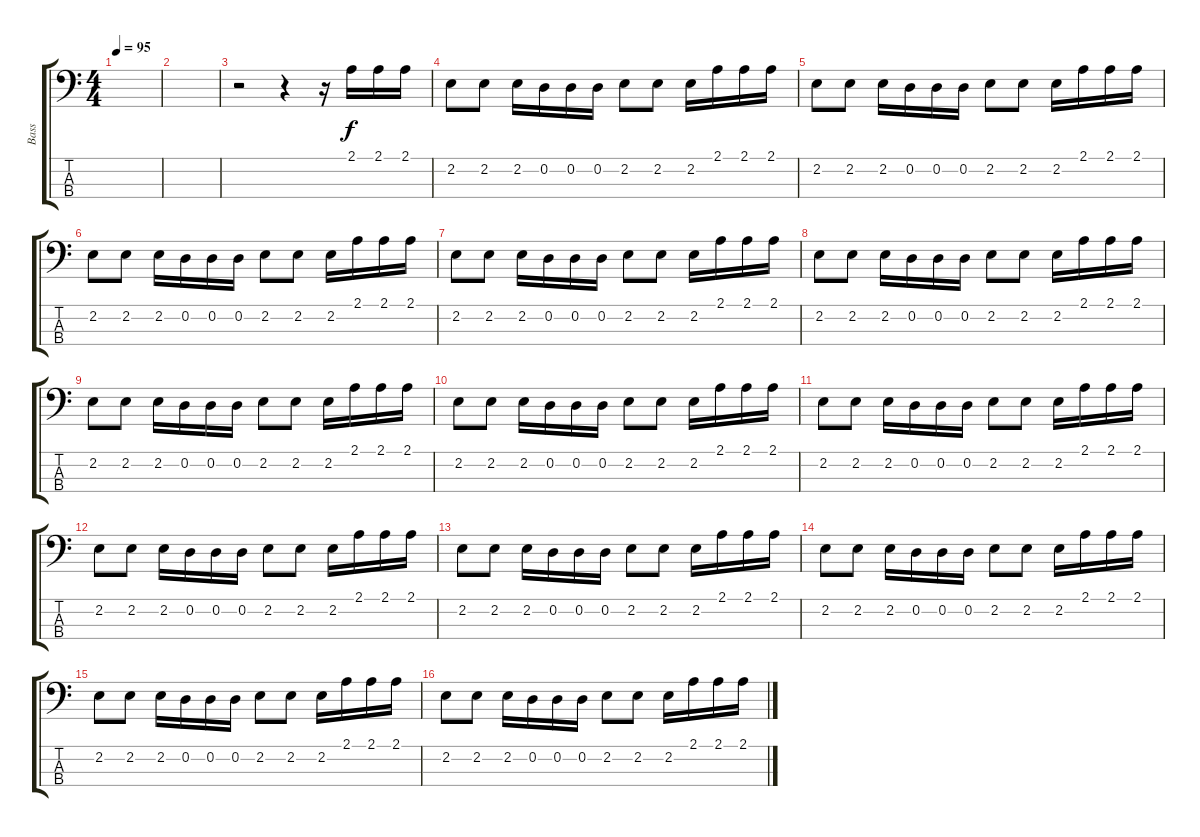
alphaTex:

\track ("Bass" "Bass") {instrument electricbassfinger}
\staff {score tabs}
\tuning (G2 D2 A1 E1) {hide}
\ts (4 4)
\tempo 95
\clef f4
\ks c
|
|
r.2 r.4 r.16 2.1.16 2.1.16 2.1.16 |
2.2.8 2.2.8 2.2.16 0.2.16 0.2.16 0.2.16 2.2.8 2.2.8 2.2.16 2.1.16 2.1.16 2.1.16 |
2.2.8 2.2.8 2.2.16 0.2.16 0.2.16 0.2.16 2.2.8 2.2.8 2.2.16 2.1.16 2.1.16 2.1.16 |
2.2.8 2.2.8 2.2.16 0.2.16 0.2.16 0.2.16 2.2.8 2.2.8 2.2.16 2.1.16 2.1.16 2.1.16 |
2.2.8 2.2.8 2.2.16 0.2.16 0.2.16 0.2.16 2.2.8 2.2.8 2.2.16 2.1.16 2.1.16 2.1.16 |
2.2.8 2.2.8 2.2.16 0.2.16 0.2.16 0.2.16 2.2.8 2.2.8 2.2.16 2.1.16 2.1.16 2.1.16 |
2.2.8 2.2.8 2.2.16 0.2.16 0.2.16 0.2.16 2.2.8 2.2.8 2.2.16 2.1.16 2.1.16 2.1.16 |
2.2.8 2.2.8 2.2.16 0.2.16 0.2.16 0.2.16 2.2.8 2.2.8 2.2.16 2.1.16 2.1.16 2.1.16 |
2.2.8 2.2.8 2.2.16 0.2.16 0.2.16 0.2.16 2.2.8 2.2.8 2.2.16 2.1.16 2.1.16 2.1.16 |
2.2.8 2.2.8 2.2.16 0.2.16 0.2.16 0.2.16 2.2.8 2.2.8 2.2.16 2.1.16 2.1.16 2.1.16 |
2.2.8 2.2.8 2.2.16 0.2.16 0.2.16 0.2.16 2.2.8 2.2.8 2.2.16 2.1.16 2.1.16 2.1.16 |
2.2.8 2.2.8 2.2.16 0.2.16 0.2.16 0.2.16 2.2.8 2.2.8 2.2.16 2.1.16 2.1.16 2.1.16 |
2.2.8 2.2.8 2.2.16 0.2.16 0.2.16 0.2.16 2.2.8 2.2.8 2.2.16 2.1.16 2.1.16 2.1.16 |
2.2.8 2.2.8 2.2.16 0.2.16 0.2.16 0.2.16 2.2.8 2.2.8 2.2.16 2.1.16 2.1.16 2.1.16
